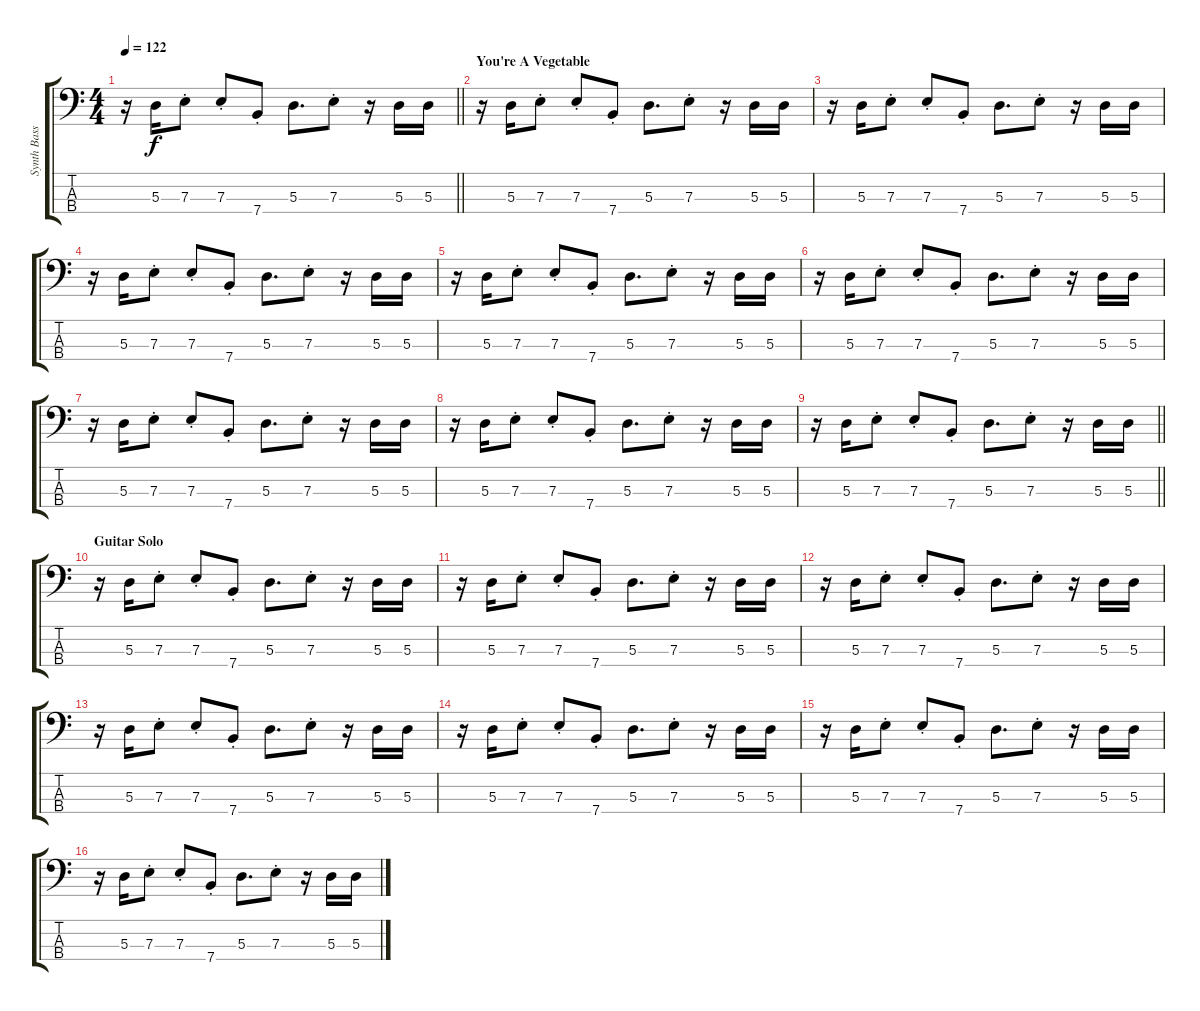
\track ("Synth Bass" "Synth Bass") {instrument synthbass1 bank 255}
\staff {score tabs}
\tuning (G2 D2 A1 E1) {hide}
\ts (4 4)
\tempo 122
\clef f4
\barLineRight lightlight
\ks c
r.16{dy f} 5.3.16 7.3{st}.8 7.3{st}.8 7.4{st}.8 5.3.8{d} 7.3{st}.8 r.16 5.3.16 5.3.16 |
\section ("" "You're A Vegetable")
r.16 5.3.16 7.3{st}.8 7.3{st}.8 7.4{st}.8 5.3.8{d} 7.3{st}.8 r.16 5.3.16 5.3.16 |
r.16 5.3.16 7.3{st}.8 7.3{st}.8 7.4{st}.8 5.3.8{d} 7.3{st}.8 r.16 5.3.16 5.3.16 |
r.16 5.3.16 7.3{st}.8 7.3{st}.8 7.4{st}.8 5.3.8{d} 7.3{st}.8 r.16 5.3.16 5.3.16 |
r.16 5.3.16 7.3{st}.8 7.3{st}.8 7.4{st}.8 5.3.8{d} 7.3{st}.8 r.16 5.3.16 5.3.16 |
r.16 5.3.16 7.3{st}.8 7.3{st}.8 7.4{st}.8 5.3.8{d} 7.3{st}.8 r.16 5.3.16 5.3.16 |
r.16 5.3.16 7.3{st}.8 7.3{st}.8 7.4{st}.8 5.3.8{d} 7.3{st}.8 r.16 5.3.16 5.3.16 |
r.16 5.3.16 7.3{st}.8 7.3{st}.8 7.4{st}.8 5.3.8{d} 7.3{st}.8 r.16 5.3.16 5.3.16 |
\barLineRight lightlight
r.16 5.3.16 7.3{st}.8 7.3{st}.8 7.4{st}.8 5.3.8{d} 7.3{st}.8 r.16 5.3.16 5.3.16 |
\section ("" "Guitar Solo")
r.16 5.3.16 7.3{st}.8 7.3{st}.8 7.4{st}.8 5.3.8{d} 7.3{st}.8 r.16 5.3.16 5.3.16 |
r.16 5.3.16 7.3{st}.8 7.3{st}.8 7.4{st}.8 5.3.8{d} 7.3{st}.8 r.16 5.3.16 5.3.16 |
r.16 5.3.16 7.3{st}.8 7.3{st}.8 7.4{st}.8 5.3.8{d} 7.3{st}.8 r.16 5.3.16 5.3.16 |
r.16 5.3.16 7.3{st}.8 7.3{st}.8 7.4{st}.8 5.3.8{d} 7.3{st}.8 r.16 5.3.16 5.3.16 |
r.16 5.3.16 7.3{st}.8 7.3{st}.8 7.4{st}.8 5.3.8{d} 7.3{st}.8 r.16 5.3.16 5.3.16 |
r.16 5.3.16 7.3{st}.8 7.3{st}.8 7.4{st}.8 5.3.8{d} 7.3{st}.8 r.16 5.3.16 5.3.16 |
r.16 5.3.16 7.3{st}.8 7.3{st}.8 7.4{st}.8 5.3.8{d} 7.3{st}.8 r.16 5.3.16 5.3.16
